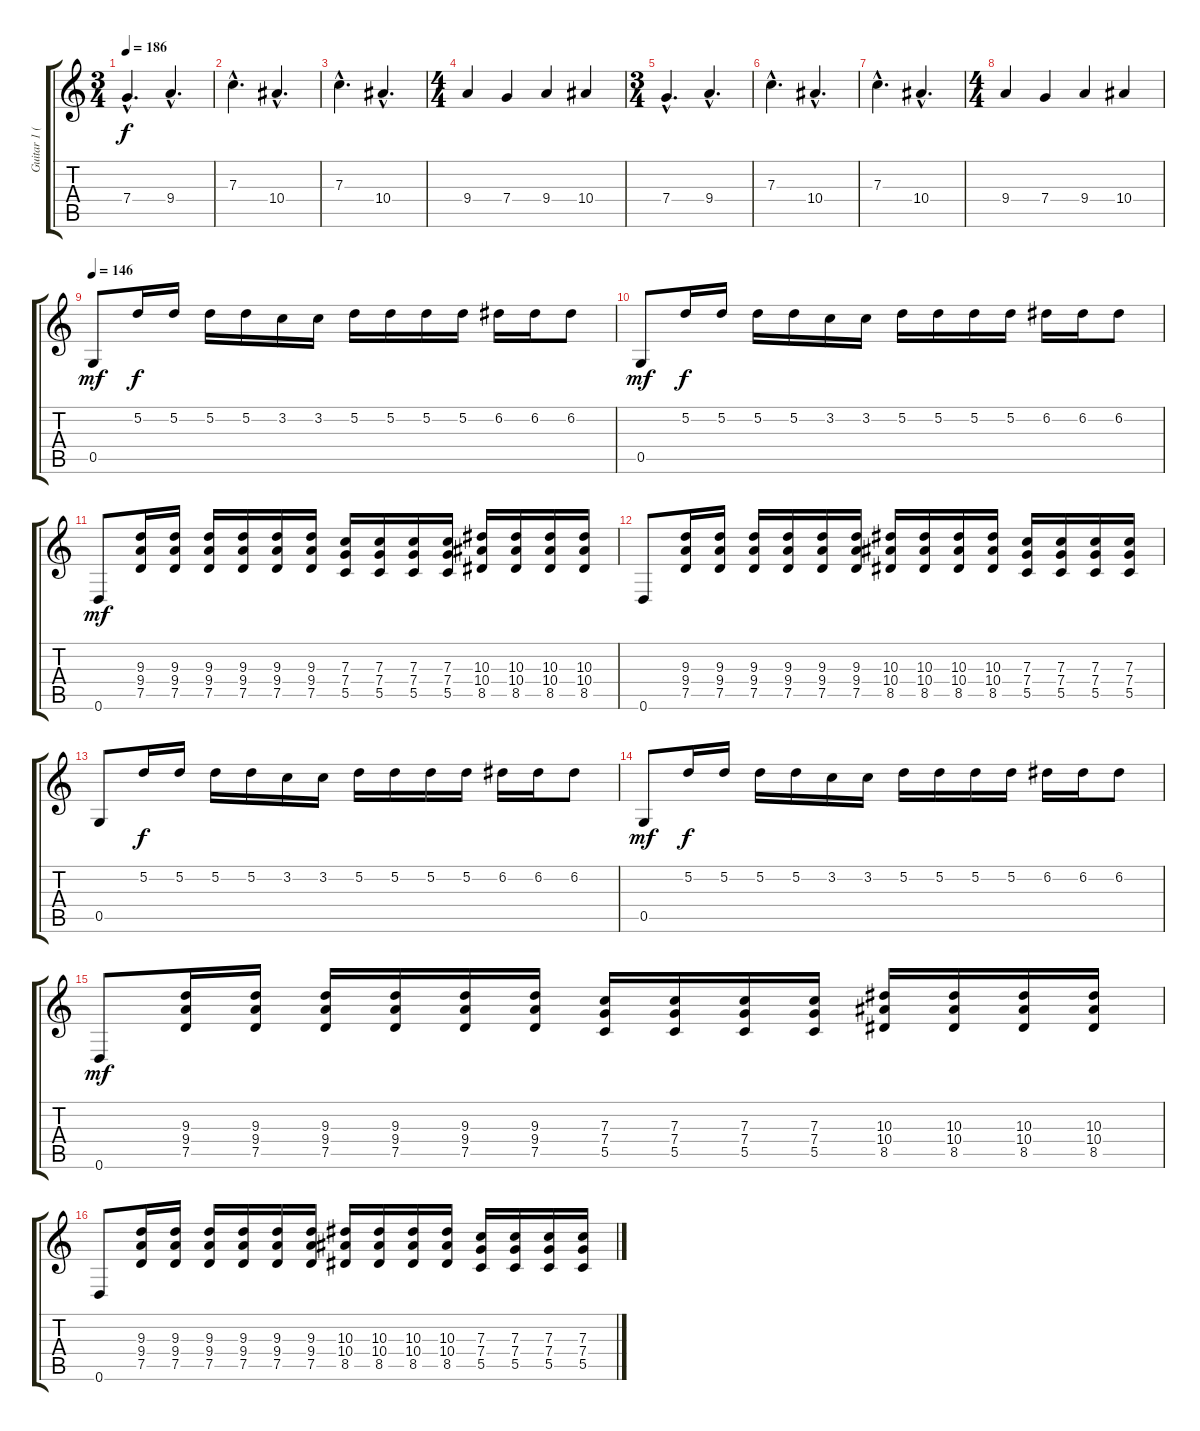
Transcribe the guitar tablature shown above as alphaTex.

\track ("Guitar 1 (Lead)" "Guitar 1 (") {instrument distortionguitar}
\staff {score tabs}
\tuning (D4 A3 F3 C3 G2 D2) {hide}
\ts (3 4)
\tempo 186
\clef g2
\ks c
7.4{hac}.4{d dy f} 9.4{hac}.4{d} |
7.3{hac}.4{d} 10.4{hac}.4{d} |
7.3{hac}.4{d} 10.4{hac}.4{d} |
\ts (4 4)
9.4.4 7.4.4 9.4.4 10.4.4 |
\ts (3 4)
7.4{hac}.4{d} 9.4{hac}.4{d} |
7.3{hac}.4{d} 10.4{hac}.4{d} |
7.3{hac}.4{d} 10.4{hac}.4{d} |
\ts (4 4)
9.4.4 7.4.4 9.4.4 10.4.4 |
\tempo 146
0.5.8{dy mf} 5.2.16{dy f} 5.2.16 5.2.16 5.2.16 3.2.16 3.2.16 5.2.16 5.2.16 5.2.16 5.2.16 6.2.16 6.2.16 6.2.8 |
0.5.8{dy mf} 5.2.16{dy f} 5.2.16 5.2.16 5.2.16 3.2.16 3.2.16 5.2.16 5.2.16 5.2.16 5.2.16 6.2.16 6.2.16 6.2.8 |
0.6.8{dy mf} (9.3 9.4 7.5).16 (9.3 9.4 7.5).16 (9.3 9.4 7.5).16 (9.3 9.4 7.5).16 (9.3 9.4 7.5).16 (9.3 9.4 7.5).16 (7.3 7.4 5.5).16 (7.3 7.4 5.5).16 (7.3 7.4 5.5).16 (7.3 7.4 5.5).16 (10.3 10.4 8.5).16 (10.3 10.4 8.5).16 (10.3 10.4 8.5).16 (10.3 10.4 8.5).16 |
0.6.8 (9.3 9.4 7.5).16 (9.3 9.4 7.5).16 (9.3 9.4 7.5).16 (9.3 9.4 7.5).16 (9.3 9.4 7.5).16 (9.3 9.4 7.5).16 (10.3 10.4 8.5).16 (10.3 10.4 8.5).16 (10.3 10.4 8.5).16 (10.3 10.4 8.5).16 (7.3 7.4 5.5).16 (7.3 7.4 5.5).16 (7.3 7.4 5.5).16 (7.3 7.4 5.5).16 |
0.5.8 5.2.16{dy f} 5.2.16 5.2.16 5.2.16 3.2.16 3.2.16 5.2.16 5.2.16 5.2.16 5.2.16 6.2.16 6.2.16 6.2.8 |
0.5.8{dy mf} 5.2.16{dy f} 5.2.16 5.2.16 5.2.16 3.2.16 3.2.16 5.2.16 5.2.16 5.2.16 5.2.16 6.2.16 6.2.16 6.2.8 |
0.6.8{dy mf} (9.3 9.4 7.5).16 (9.3 9.4 7.5).16 (9.3 9.4 7.5).16 (9.3 9.4 7.5).16 (9.3 9.4 7.5).16 (9.3 9.4 7.5).16 (7.3 7.4 5.5).16 (7.3 7.4 5.5).16 (7.3 7.4 5.5).16 (7.3 7.4 5.5).16 (10.3 10.4 8.5).16 (10.3 10.4 8.5).16 (10.3 10.4 8.5).16 (10.3 10.4 8.5).16 |
0.6.8 (9.3 9.4 7.5).16 (9.3 9.4 7.5).16 (9.3 9.4 7.5).16 (9.3 9.4 7.5).16 (9.3 9.4 7.5).16 (9.3 9.4 7.5).16 (10.3 10.4 8.5).16 (10.3 10.4 8.5).16 (10.3 10.4 8.5).16 (10.3 10.4 8.5).16 (7.3 7.4 5.5).16 (7.3 7.4 5.5).16 (7.3 7.4 5.5).16 (7.3 7.4 5.5).16
